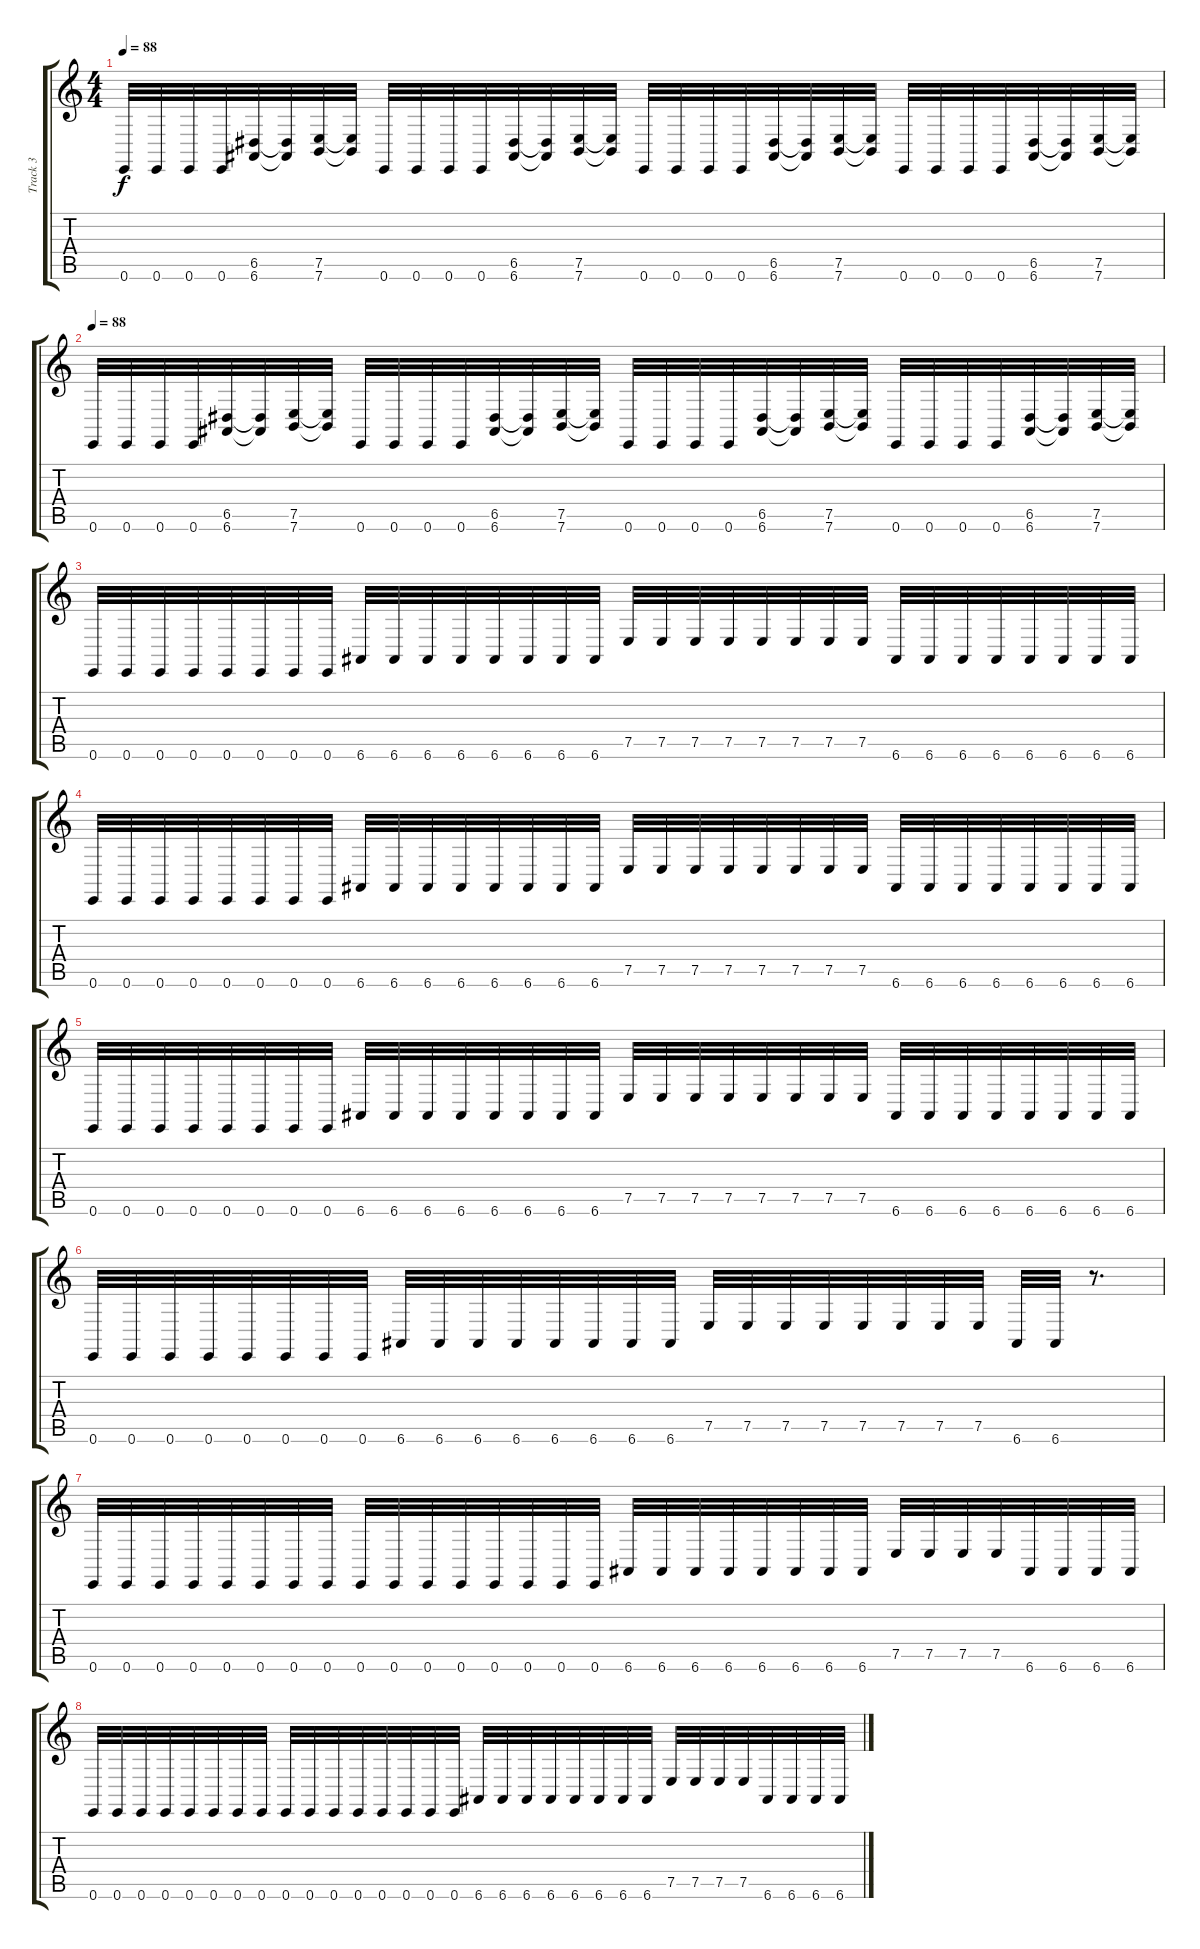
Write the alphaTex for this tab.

\track ("Track 3" "Track 3") {instrument lead5charang}
\staff {score tabs}
\tuning (E4 B3 G3 D3 A2 E2) {hide}
\ts (4 4)
\tempo 88
\clef g2
\ks c
0.6.32{dy f} 0.6.32 0.6.32 0.6.32 (6.5 6.6).32 (6.5{t} 6.6{t}).32 (7.5 7.6).32 (7.5{t} 7.6{t}).32 0.6.32 0.6.32 0.6.32 0.6.32 (6.5 6.6).32 (6.5{t} 6.6{t}).32 (7.5 7.6).32 (7.5{t} 7.6{t}).32 0.6.32 0.6.32 0.6.32 0.6.32 (6.5 6.6).32 (6.5{t} 6.6{t}).32 (7.5 7.6).32 (7.5{t} 7.6{t}).32 0.6.32 0.6.32 0.6.32 0.6.32 (6.5 6.6).32 (6.5{t} 6.6{t}).32 (7.5 7.6).32 (7.5{t} 7.6{t}).32 |
\tempo 88
0.6.32 0.6.32 0.6.32 0.6.32 (6.5 6.6).32 (6.5{t} 6.6{t}).32 (7.5 7.6).32 (7.5{t} 7.6{t}).32 0.6.32 0.6.32 0.6.32 0.6.32 (6.5 6.6).32 (6.5{t} 6.6{t}).32 (7.5 7.6).32 (7.5{t} 7.6{t}).32 0.6.32 0.6.32 0.6.32 0.6.32 (6.5 6.6).32 (6.5{t} 6.6{t}).32 (7.5 7.6).32 (7.5{t} 7.6{t}).32 0.6.32 0.6.32 0.6.32 0.6.32 (6.5 6.6).32 (6.5{t} 6.6{t}).32 (7.5 7.6).32 (7.5{t} 7.6{t}).32 |
0.6.32 0.6.32 0.6.32 0.6.32 0.6.32 0.6.32 0.6.32 0.6.32 6.6.32 6.6.32 6.6.32 6.6.32 6.6.32 6.6.32 6.6.32 6.6.32 7.5.32 7.5.32 7.5.32 7.5.32 7.5.32 7.5.32 7.5.32 7.5.32 6.6.32 6.6.32 6.6.32 6.6.32 6.6.32 6.6.32 6.6.32 6.6.32 |
0.6.32 0.6.32 0.6.32 0.6.32 0.6.32 0.6.32 0.6.32 0.6.32 6.6.32 6.6.32 6.6.32 6.6.32 6.6.32 6.6.32 6.6.32 6.6.32 7.5.32 7.5.32 7.5.32 7.5.32 7.5.32 7.5.32 7.5.32 7.5.32 6.6.32 6.6.32 6.6.32 6.6.32 6.6.32 6.6.32 6.6.32 6.6.32 |
0.6.32 0.6.32 0.6.32 0.6.32 0.6.32 0.6.32 0.6.32 0.6.32 6.6.32 6.6.32 6.6.32 6.6.32 6.6.32 6.6.32 6.6.32 6.6.32 7.5.32 7.5.32 7.5.32 7.5.32 7.5.32 7.5.32 7.5.32 7.5.32 6.6.32 6.6.32 6.6.32 6.6.32 6.6.32 6.6.32 6.6.32 6.6.32 |
0.6.32 0.6.32 0.6.32 0.6.32 0.6.32 0.6.32 0.6.32 0.6.32 6.6.32 6.6.32 6.6.32 6.6.32 6.6.32 6.6.32 6.6.32 6.6.32 7.5.32 7.5.32 7.5.32 7.5.32 7.5.32 7.5.32 7.5.32 7.5.32 6.6.32 6.6.32 r.8{d} |
0.6.32 0.6.32 0.6.32 0.6.32 0.6.32 0.6.32 0.6.32 0.6.32 0.6.32 0.6.32 0.6.32 0.6.32 0.6.32 0.6.32 0.6.32 0.6.32 6.6.32 6.6.32 6.6.32 6.6.32 6.6.32 6.6.32 6.6.32 6.6.32 7.5.32 7.5.32 7.5.32 7.5.32 6.6.32 6.6.32 6.6.32 6.6.32 |
0.6.32 0.6.32 0.6.32 0.6.32 0.6.32 0.6.32 0.6.32 0.6.32 0.6.32 0.6.32 0.6.32 0.6.32 0.6.32 0.6.32 0.6.32 0.6.32 6.6.32 6.6.32 6.6.32 6.6.32 6.6.32 6.6.32 6.6.32 6.6.32 7.5.32 7.5.32 7.5.32 7.5.32 6.6.32 6.6.32 6.6.32 6.6.32
